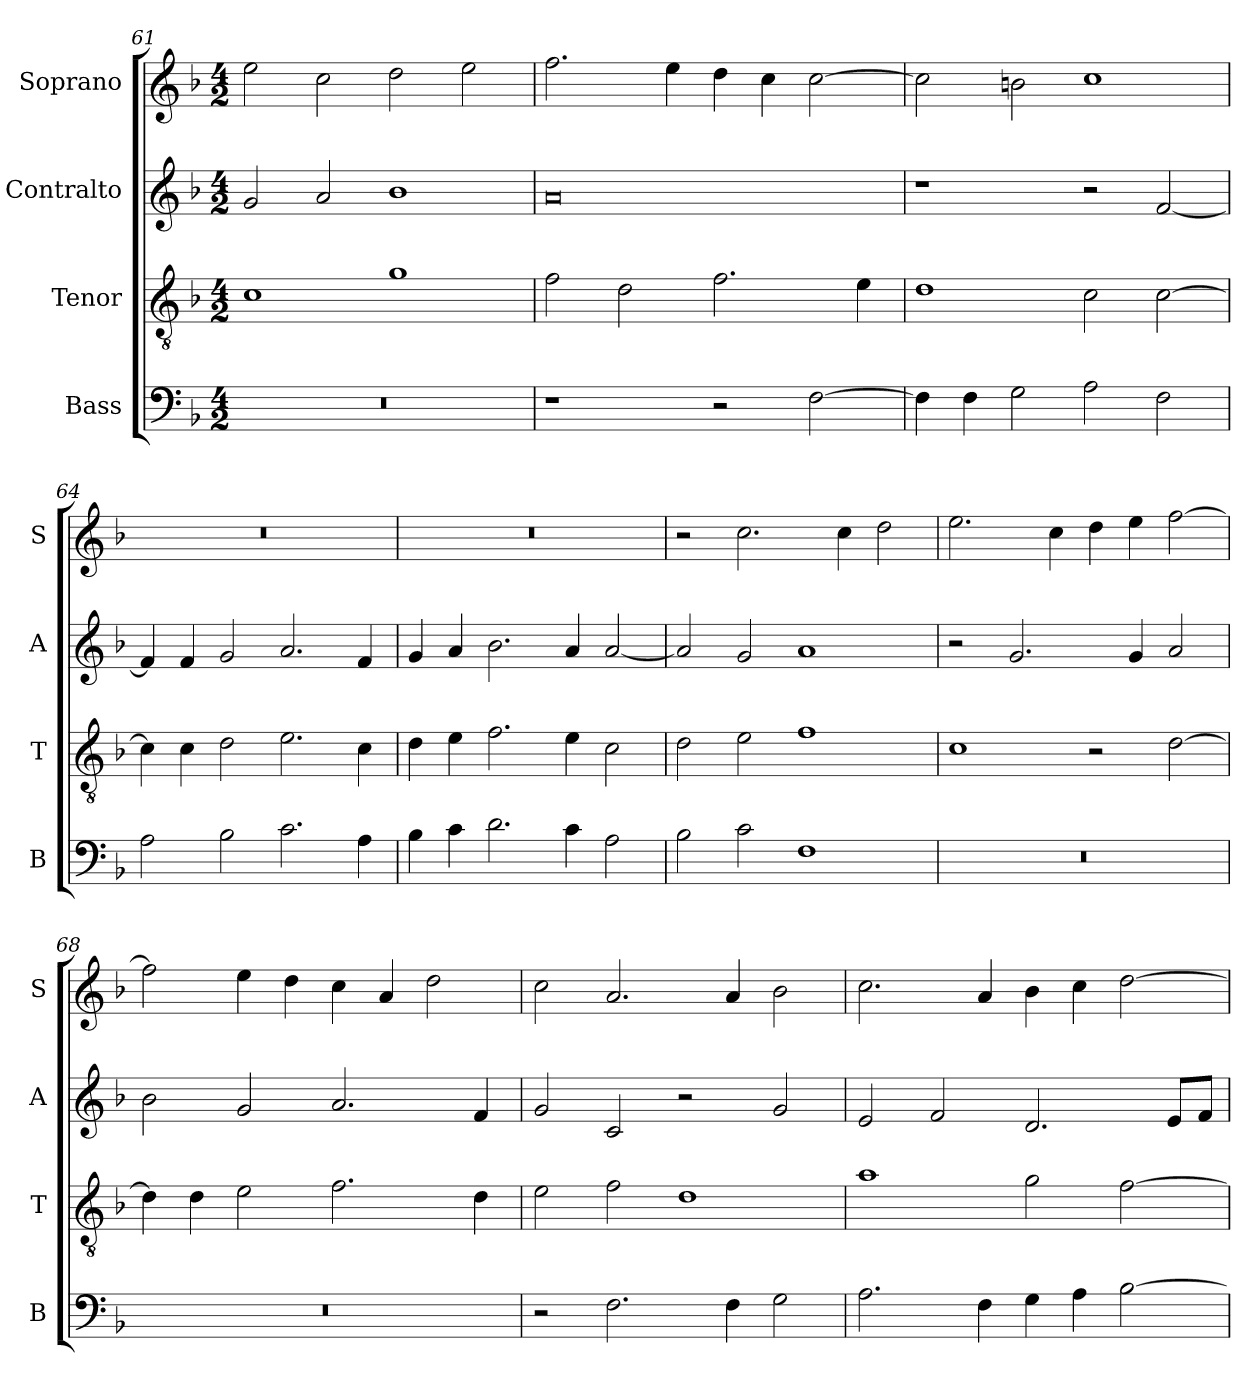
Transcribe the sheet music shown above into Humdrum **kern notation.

**kern	**kern	**kern	**kern
*part4	*part3	*part2	*part1
*staff4	*staff3	*staff2	*staff1
*I"Bass	*I"Tenor	*I"Contralto	*I"Soprano
*I'B	*I'T	*I'A	*I'S
*clefF4	*clefGv2	*clefG2	*clefG2
*k[b-]	*k[b-]	*k[b-]	*k[b-]
*F:ion	*F:ion	*F:ion	*F:ion
*M4/2	*M4/2	*M4/2	*M4/2
=61	=61	=61	=61
0r	1c	2g	2ee
.	.	2a	2cc
.	1g	1b-	2dd
.	.	.	2ee
=62	=62	=62	=62
1r	2f	0a	2.ff
.	2d	.	.
.	.	.	4ee
2r	2.f	.	4dd
.	.	.	4cc
[2F	.	.	[2cc
.	4e	.	.
=63	=63	=63	=63
4F]	1d	1r	2cc]
4F	.	.	.
2G	.	.	2bn
2A	2c	2r	1cc
2F	[2c	[2f	.
=64	=64	=64	=64
2A	4c]	4f]	0r
.	4c	4f	.
2B-	2d	2g	.
2.c	2.e	2.a	.
4A	4c	4f	.
=65	=65	=65	=65
4B-	4d	4g	0r
4c	4e	4a	.
2.d	2.f	2.b-	.
4c	4e	4a	.
2A	2c	[2a	.
=66	=66	=66	=66
2B-	2d	2a]	2r
2c	2e	2g	2.cc
1F	1f	1a	.
.	.	.	4cc
.	.	.	2dd
=67	=67	=67	=67
0r	1c	2r	2.ee
.	.	2.g	.
.	.	.	4cc
.	2r	.	4dd
.	.	4g	4ee
.	[2d	2a	[2ff
=68	=68	=68	=68
0r	4d]	2b-	2ff]
.	4d	.	.
.	2e	2g	4ee
.	.	.	4dd
.	2.f	2.a	4cc
.	.	.	4a
.	.	.	2dd
.	4d	4f	.
=69	=69	=69	=69
2r	2e	2g	2cc
2.F	2f	2c	2.a
.	1d	2r	.
4F	.	.	4a
2G	.	2g	2b-
=70	=70	=70	=70
2.A	1a	2e	2.cc
.	.	2f	.
4F	.	.	4a
4G	2g	2.d	4b-
4A	.	.	4cc
[2B-	[2f	.	[2dd
.	.	8e/L	.
.	.	8f/J	.
=	=	=	=
*-	*-	*-	*-
